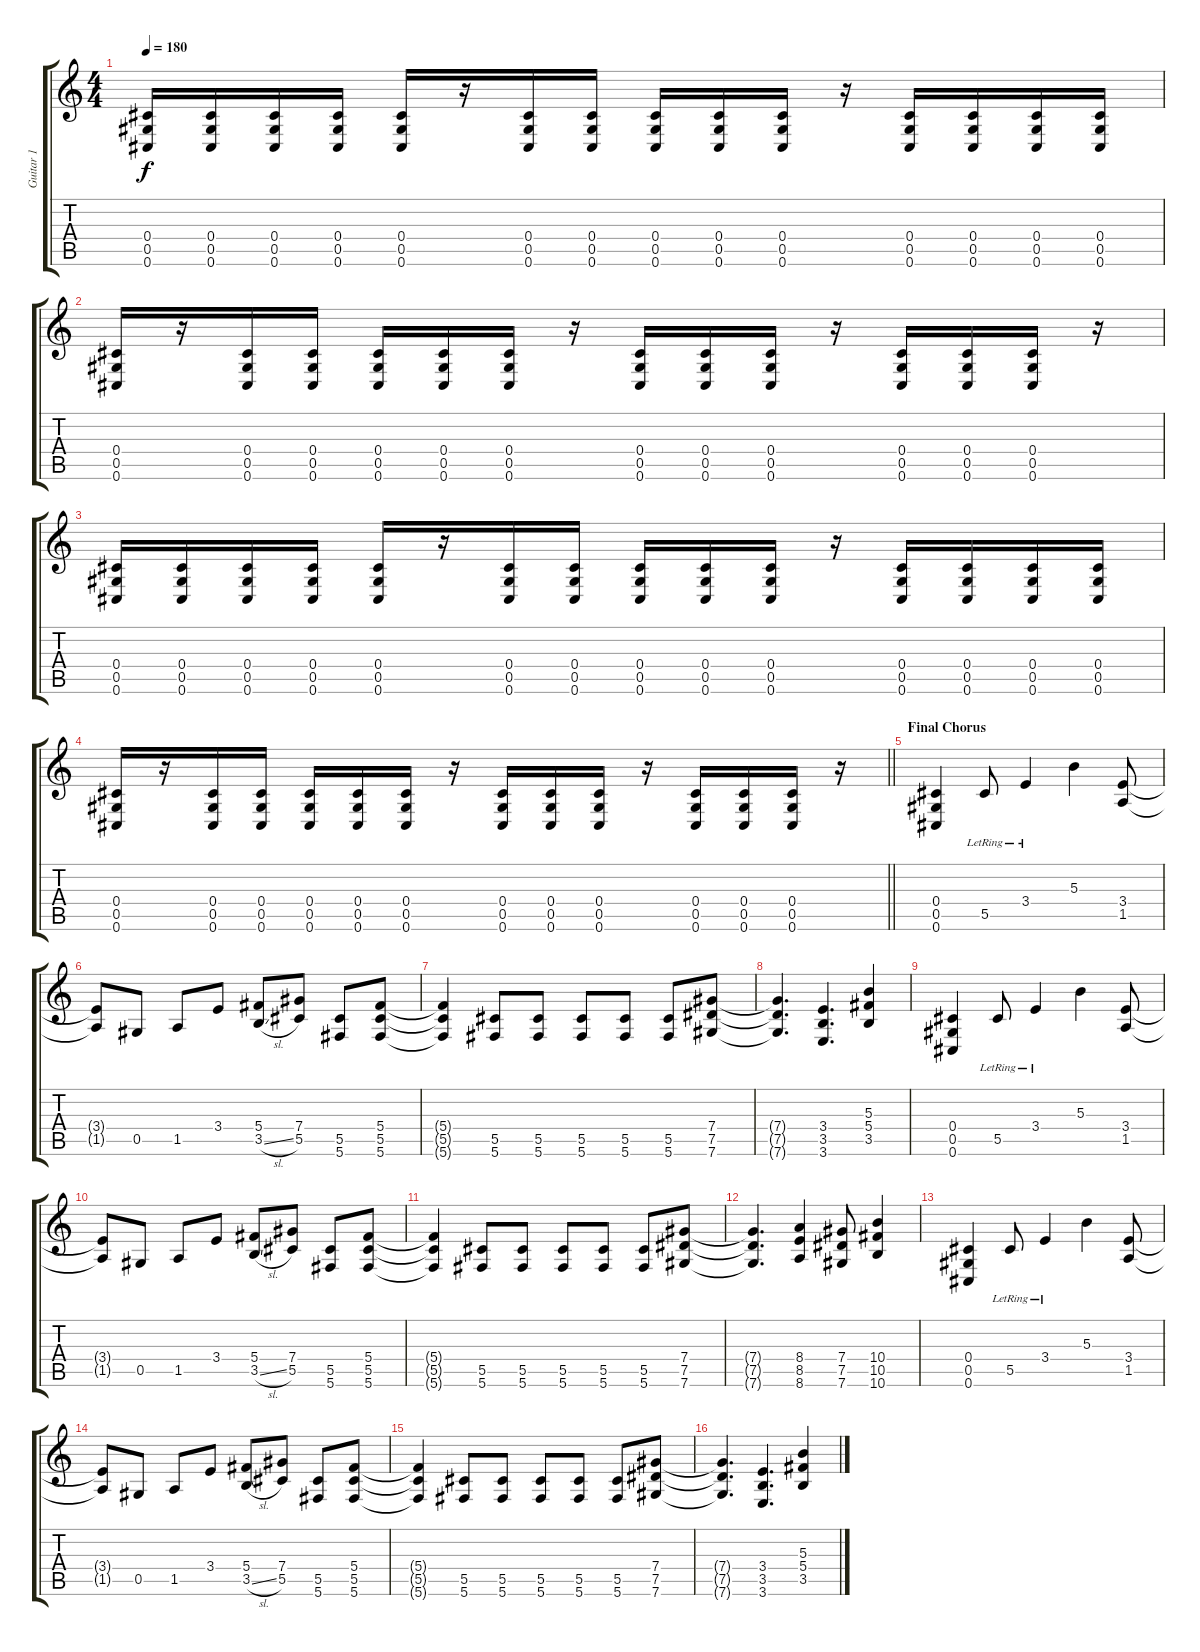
\track ("Guitar 1" "Guitar 1") {instrument distortionguitar}
\staff {score tabs}
\tuning (E4 Bb3 Gb3 Db3 Ab2 Db2) {hide}
\ts (4 4)
\tempo 180
\clef g2
\ks c
(0.4 0.5 0.6).16{dy f} (0.4 0.5 0.6).16 (0.4 0.5 0.6).16 (0.4 0.5 0.6).16 (0.4 0.5 0.6).16 r.16 (0.4 0.5 0.6).16 (0.4 0.5 0.6).16 (0.4 0.5 0.6).16 (0.4 0.5 0.6).16 (0.4 0.5 0.6).16 r.16 (0.4 0.5 0.6).16 (0.4 0.5 0.6).16 (0.4 0.5 0.6).16 (0.4 0.5 0.6).16 |
(0.4 0.5 0.6).16 r.16 (0.4 0.5 0.6).16 (0.4 0.5 0.6).16 (0.4 0.5 0.6).16 (0.4 0.5 0.6).16 (0.4 0.5 0.6).16 r.16 (0.4 0.5 0.6).16 (0.4 0.5 0.6).16 (0.4 0.5 0.6).16 r.16 (0.4 0.5 0.6).16 (0.4 0.5 0.6).16 (0.4 0.5 0.6).16 r.16 |
(0.4 0.5 0.6).16 (0.4 0.5 0.6).16 (0.4 0.5 0.6).16 (0.4 0.5 0.6).16 (0.4 0.5 0.6).16 r.16 (0.4 0.5 0.6).16 (0.4 0.5 0.6).16 (0.4 0.5 0.6).16 (0.4 0.5 0.6).16 (0.4 0.5 0.6).16 r.16 (0.4 0.5 0.6).16 (0.4 0.5 0.6).16 (0.4 0.5 0.6).16 (0.4 0.5 0.6).16 |
\barLineRight lightlight
(0.4 0.5 0.6).16 r.16 (0.4 0.5 0.6).16 (0.4 0.5 0.6).16 (0.4 0.5 0.6).16 (0.4 0.5 0.6).16 (0.4 0.5 0.6).16 r.16 (0.4 0.5 0.6).16 (0.4 0.5 0.6).16 (0.4 0.5 0.6).16 r.16 (0.4 0.5 0.6).16 (0.4 0.5 0.6).16 (0.4 0.5 0.6).16 r.16 |
\section ("" "Final Chorus")
(0.4 0.5 0.6).4 5.5{lr}.8 3.4{lr}.4 5.3.4 (3.4 1.5).8 |
(3.4{t} 1.5{t}).8 0.5.8 1.5.8 3.4.8 (5.4 3.5{sl}).8 (7.4 5.5).8 (5.5 5.6).8 (5.4 5.5 5.6).8 |
(5.4{t} 5.5{t} 5.6{t}).4 (5.5 5.6).8 (5.5 5.6).8 (5.5 5.6).8 (5.5 5.6).8 (5.5 5.6).8 (7.4 7.5 7.6).8 |
(7.4{t} 7.5{t} 7.6{t}).4{d} (3.4 3.5 3.6).4{d} (5.3 5.4 3.5).4 |
(0.4 0.5 0.6).4 5.5{lr}.8 3.4{lr}.4 5.3.4 (3.4 1.5).8 |
(3.4{t} 1.5{t}).8 0.5.8 1.5.8 3.4.8 (5.4 3.5{sl}).8 (7.4 5.5).8 (5.5 5.6).8 (5.4 5.5 5.6).8 |
(5.4{t} 5.5{t} 5.6{t}).4 (5.5 5.6).8 (5.5 5.6).8 (5.5 5.6).8 (5.5 5.6).8 (5.5 5.6).8 (7.4 7.5 7.6).8 |
(7.4{t} 7.5{t} 7.6{t}).4{d} (8.4 8.5 8.6).4 (7.4 7.5 7.6).8 (10.4 10.5 10.6).4 |
(0.4 0.5 0.6).4 5.5{lr}.8 3.4{lr}.4 5.3.4 (3.4 1.5).8 |
(3.4{t} 1.5{t}).8 0.5.8 1.5.8 3.4.8 (5.4 3.5{sl}).8 (7.4 5.5).8 (5.5 5.6).8 (5.4 5.5 5.6).8 |
(5.4{t} 5.5{t} 5.6{t}).4 (5.5 5.6).8 (5.5 5.6).8 (5.5 5.6).8 (5.5 5.6).8 (5.5 5.6).8 (7.4 7.5 7.6).8 |
(7.4{t} 7.5{t} 7.6{t}).4{d} (3.4 3.5 3.6).4{d} (5.3 5.4 3.5).4
